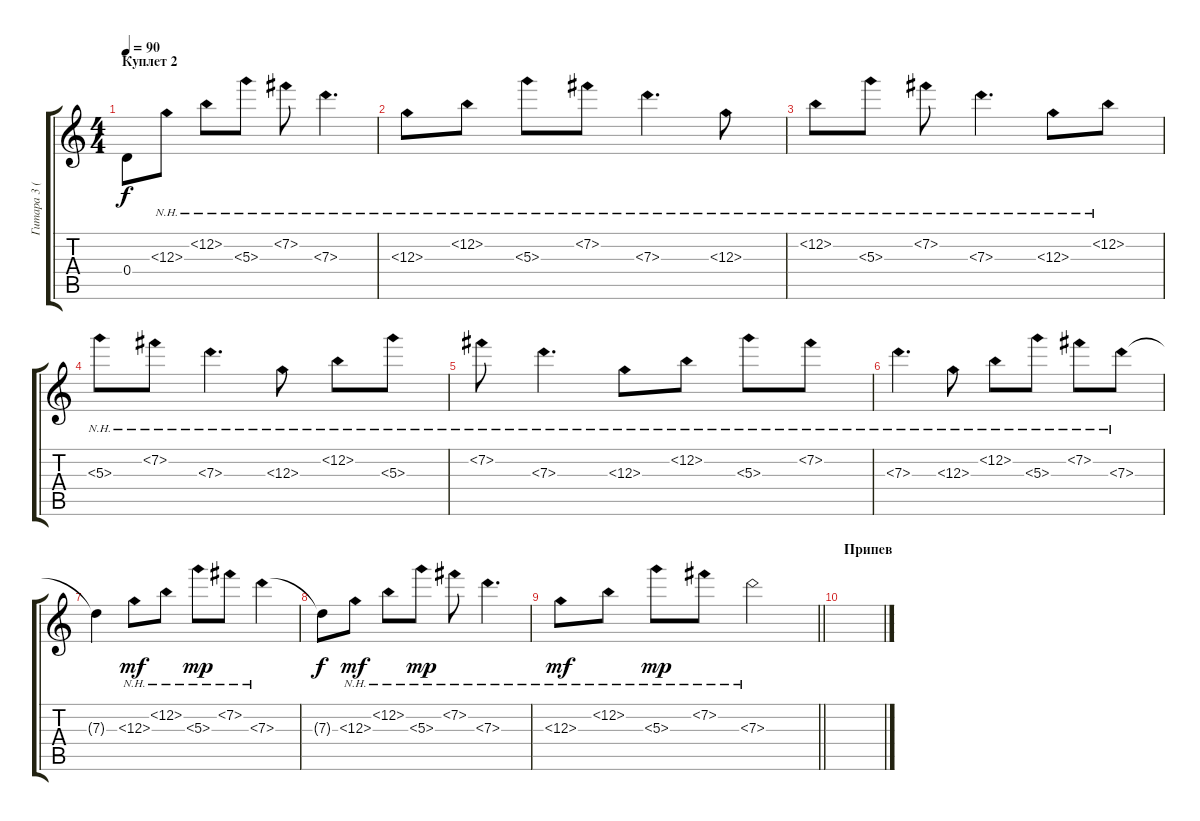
\track ("Гитара 3 (флажолеты)" "Гитара 3 (") {instrument acousticguitarnylon}
\staff {score tabs}
\tuning (E4 B3 G3 D3 A2 E2) {hide}
\ts (4 4)
\section ("" "Куплет 2")
\tempo 90
\clef g2
\ks c
0.4.8{dy f} 12.3{nh}.8 12.2{nh}.8 5.3{nh}.8 7.2{nh}.8 7.3{nh}.4{d} |
12.3{nh}.8 12.2{nh}.8 5.3{nh}.8 7.2{nh}.8 7.3{nh}.4{d} 12.3{nh}.8 |
12.2{nh}.8 5.3{nh}.8 7.2{nh}.8 7.3{nh}.4{d} 12.3{nh}.8 12.2{nh}.8 |
5.3{nh}.8 7.2{nh}.8 7.3{nh}.4{d} 12.3{nh}.8 12.2{nh}.8 5.3{nh}.8 |
7.2{nh}.8 7.3{nh}.4{d} 12.3{nh}.8 12.2{nh}.8 5.3{nh}.8 7.2{nh}.8 |
7.3{nh}.4{d} 12.3{nh}.8 12.2{nh}.8 5.3{nh}.8 7.2{nh}.8 7.3{nh}.8 |
7.3{t}.4 12.3{nh}.8{dy mf} 12.2{nh}.8 5.3{nh}.8{dy mp} 7.2{nh}.8 7.3{nh}.4 |
7.3{t}.8{dy f} 12.3{nh}.8{dy mf} 12.2{nh}.8 5.3{nh}.8{dy mp} 7.2{nh}.8 7.3{nh}.4{d} |
\barLineRight lightlight
12.3{nh}.8{dy mf} 12.2{nh}.8 5.3{nh}.8{dy mp} 7.2{nh}.8 7.3{nh}.2 |
\section ("" "Припев")
